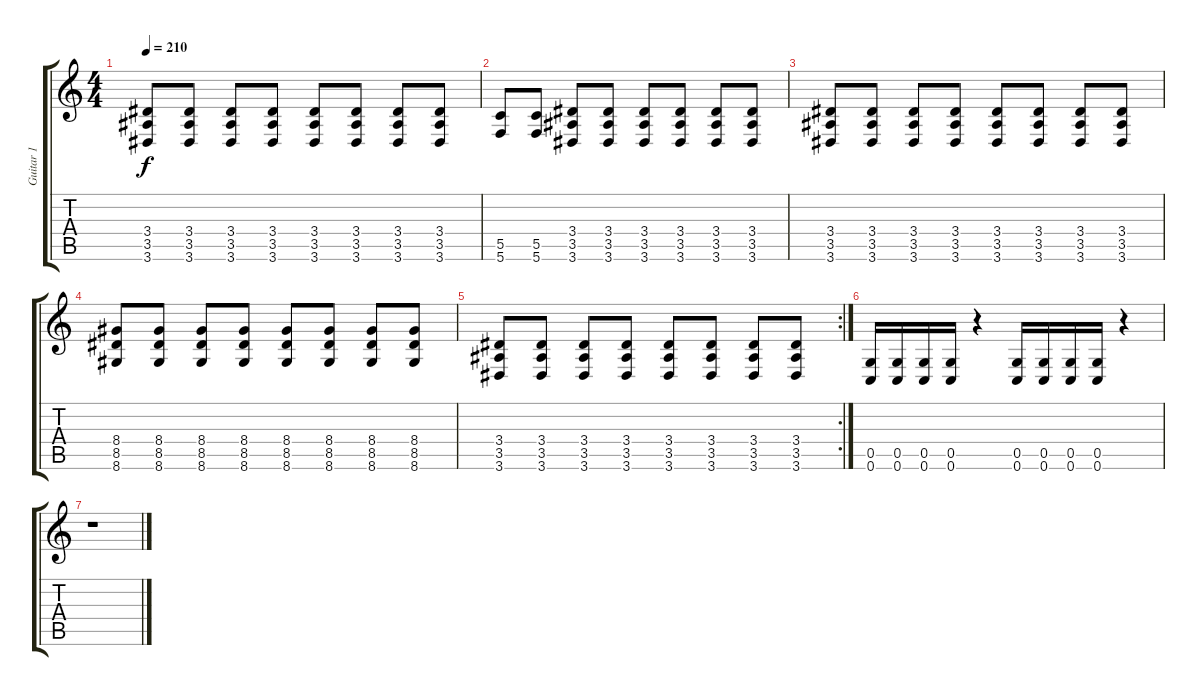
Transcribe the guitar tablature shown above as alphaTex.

\track ("Guitar 1" "Guitar 1") {instrument distortionguitar}
\staff {score tabs}
\tuning (D4 A3 F3 C3 G2 C2) {hide}
\ts (4 4)
\tempo 210
\clef g2
\ks c
(3.4 3.5 3.6).8{dy f} (3.4 3.5 3.6).8 (3.4 3.5 3.6).8 (3.4 3.5 3.6).8 (3.4 3.5 3.6).8 (3.4 3.5 3.6).8 (3.4 3.5 3.6).8 (3.4 3.5 3.6).8 |
(5.5 5.6).8 (5.5 5.6).8 (3.4 3.5 3.6).8 (3.4 3.5 3.6).8 (3.4 3.5 3.6).8 (3.4 3.5 3.6).8 (3.4 3.5 3.6).8 (3.4 3.5 3.6).8 |
(3.4 3.5 3.6).8 (3.4 3.5 3.6).8 (3.4 3.5 3.6).8 (3.4 3.5 3.6).8 (3.4 3.5 3.6).8 (3.4 3.5 3.6).8 (3.4 3.5 3.6).8 (3.4 3.5 3.6).8 |
(8.4 8.5 8.6).8 (8.4 8.5 8.6).8 (8.4 8.5 8.6).8 (8.4 8.5 8.6).8 (8.4 8.5 8.6).8 (8.4 8.5 8.6).8 (8.4 8.5 8.6).8 (8.4 8.5 8.6).8 |
\rc 2
(3.4 3.5 3.6).8 (3.4 3.5 3.6).8 (3.4 3.5 3.6).8 (3.4 3.5 3.6).8 (3.4 3.5 3.6).8 (3.4 3.5 3.6).8 (3.4 3.5 3.6).8 (3.4 3.5 3.6).8 |
(0.5 0.6).16 (0.5 0.6).16 (0.5 0.6).16 (0.5 0.6).16 r.4 (0.5 0.6).16 (0.5 0.6).16 (0.5 0.6).16 (0.5 0.6).16 r.4 |
r.1
